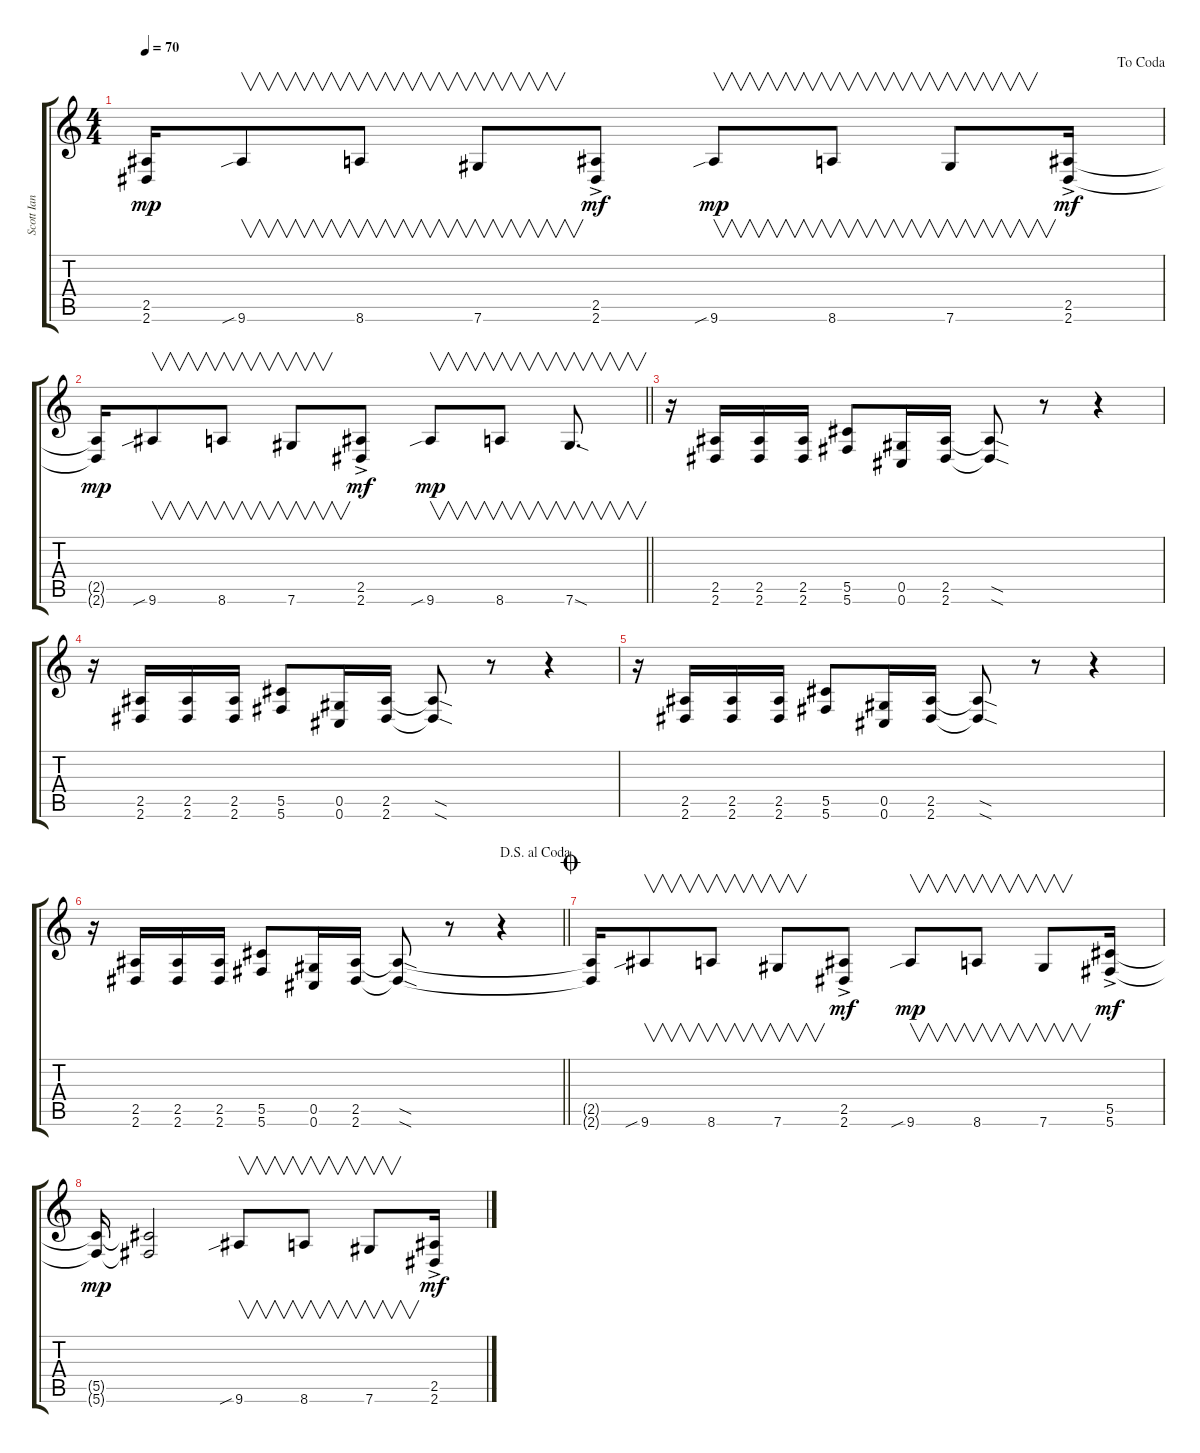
\track ("Scott Ian" "Scott Ian") {instrument distortionguitar}
\staff {score tabs}
\tuning (Eb4 Bb3 Gb3 Db3 Ab2 Db2) {hide}
\ts (4 4)
\jump dacoda
\tempo 70
\clef g2
\ks c
(2.5{t} 2.6{t}).16{dy mp} 9.6{sib}.8{v} 8.6.8{v} 7.6.8{v} (2.5{ac} 2.6{ac}).8{dy mf} 9.6{sib}.8{v dy mp} 8.6.8{v} 7.6.8{v} (2.5{ac} 2.6{ac}).16{dy mf} |
\barLineRight lightlight
(2.5{t} 2.6{t}).16{dy mp} 9.6{sib}.8{v} 8.6.8{v} 7.6.8{v} (2.5{ac} 2.6{ac}).8{dy mf} 9.6{sib}.8{v dy mp} 8.6.8{v} 7.6{sod}.8{v d} |
r.16 (2.5 2.6).16 (2.5 2.6).16 (2.5 2.6).16 (5.5 5.6).8 (0.5 0.6).16 (2.5 2.6).16 (2.5{sod t} 2.6{sod t}).8 r.8 r.4 |
r.16 (2.5 2.6).16 (2.5 2.6).16 (2.5 2.6).16 (5.5 5.6).8 (0.5 0.6).16 (2.5 2.6).16 (2.5{sod t} 2.6{sod t}).8 r.8 r.4 |
r.16 (2.5 2.6).16 (2.5 2.6).16 (2.5 2.6).16 (5.5 5.6).8 (0.5 0.6).16 (2.5 2.6).16 (2.5{sod t} 2.6{sod t}).8 r.8 r.4 |
\jump dalsegnoalcoda
\barLineRight lightlight
r.16 (2.5 2.6).16 (2.5 2.6).16 (2.5 2.6).16 (5.5 5.6).8 (0.5 0.6).16 (2.5 2.6).16 (2.5{sod t} 2.6{sod t}).8 r.8 r.4 |
\jump coda
(2.5{t} 2.6{t}).16 9.6{sib}.8{v} 8.6.8{v} 7.6.8{v} (2.5{ac} 2.6{ac}).8{dy mf} 9.6{sib}.8{v dy mp} 8.6.8{v} 7.6.8{v} (5.5{ac} 5.6{ac}).16{dy mf} |
(5.5{t} 5.6{t}).16{dy mp} (5.5{t} 5.6{t}).2 9.6{sib}.8{v} 8.6.8{v} 7.6.8{v} (2.5{ac} 2.6{ac}).16{dy mf}
